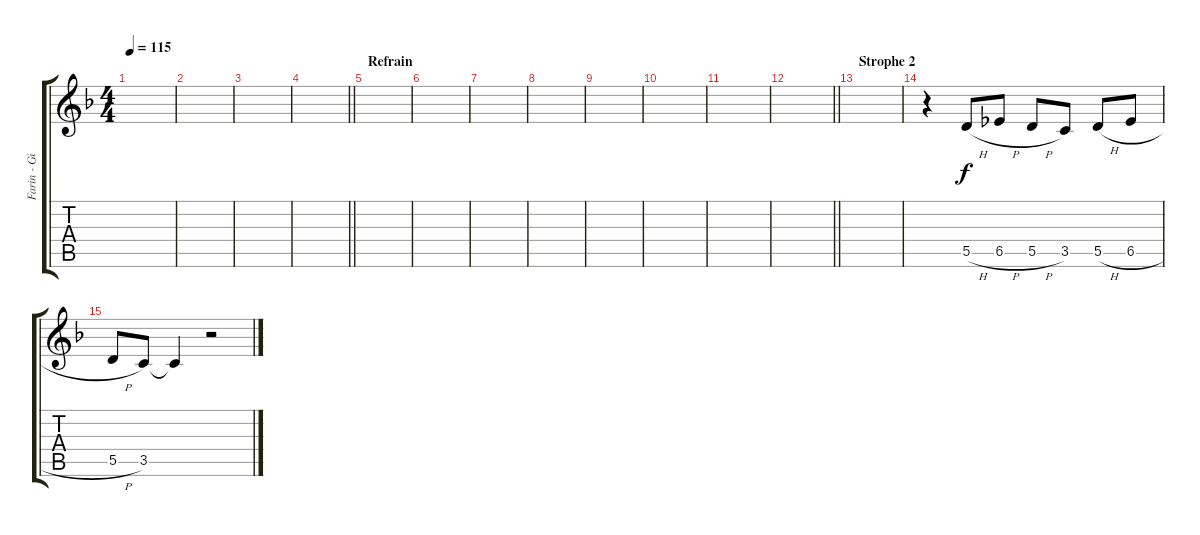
\track ("Farin - Gitarre (Fills)" "Farin - Gi") {instrument overdrivenguitar}
\staff {score tabs}
\tuning (E4 B3 G3 D3 A2 E2) {hide}
\ts (4 4)
\tempo 115
\clef g2
\ks f
|
|
|
\barLineRight lightlight
|
\section ("" "Refrain")
|
|
|
|
|
|
|
\barLineRight lightlight
|
\section ("" "Strophe 2")
|
r.4 5.5{h}.8 6.5{h}.8 5.5{h}.8 3.5.8 5.5{h}.8 6.5{h}.8 |
5.5{h}.8 3.5.8 3.5{t}.4 r.2
